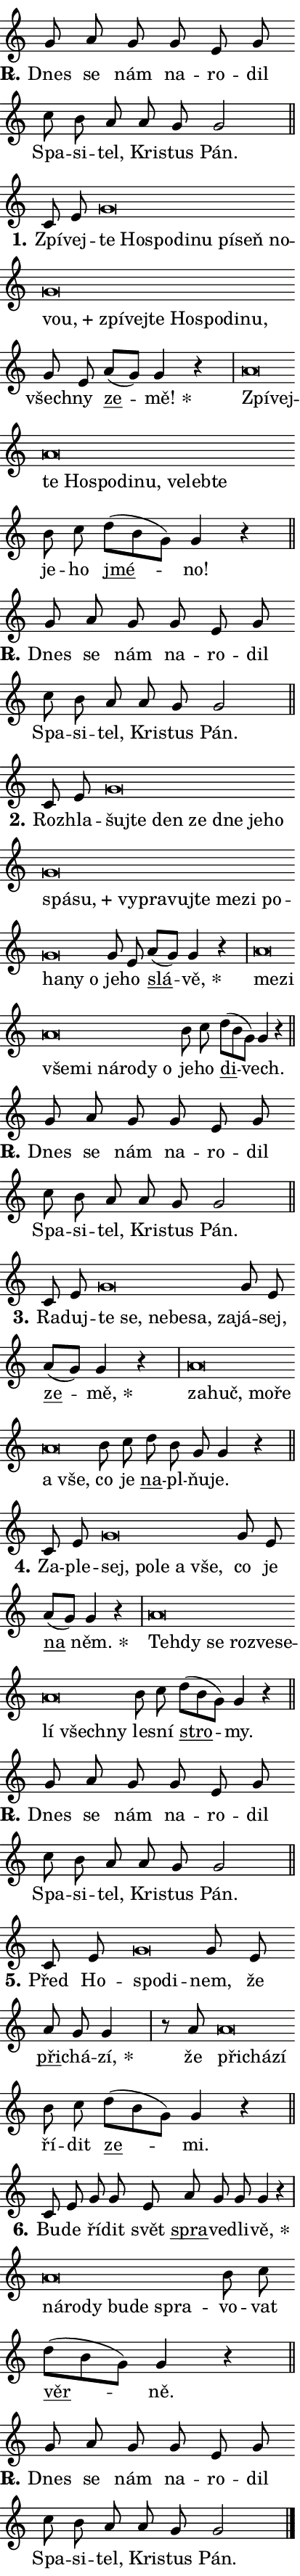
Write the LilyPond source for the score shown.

\version "2.24.0"
\header { tagline = "" }
\paper {
  indent = 0\cm
  top-margin = 0\cm
  right-margin = 0.13\cm % to fit lyric hyphens
  bottom-margin = 0\cm
  left-margin = 0\cm
  paper-width = 7\cm
  page-breaking = #ly:one-page-breaking
  system-system-spacing.basic-distance = #11
  score-system-spacing.basic-distance = #11
  ragged-last = ##f
}


%% Author: Thomas Morley
%% https://lists.gnu.org/archive/html/lilypond-user/2020-05/msg00002.html
#(define (line-position grob)
"Returns position of @var[grob} in current system:
   @code{'start}, if at first time-step
   @code{'end}, if at last time-step
   @code{'middle} otherwise
"
  (let* ((col (ly:item-get-column grob))
         (ln (ly:grob-object col 'left-neighbor))
         (rn (ly:grob-object col 'right-neighbor))
         (col-to-check-left (if (ly:grob? ln) ln col))
         (col-to-check-right (if (ly:grob? rn) rn col))
         (break-dir-left
           (and
             (ly:grob-property col-to-check-left 'non-musical #f)
             (ly:item-break-dir col-to-check-left)))
         (break-dir-right
           (and
             (ly:grob-property col-to-check-right 'non-musical #f)
             (ly:item-break-dir col-to-check-right))))
        (cond ((eqv? 1 break-dir-left) 'start)
              ((eqv? -1 break-dir-right) 'end)
              (else 'middle))))

#(define (tranparent-at-line-position vctor)
  (lambda (grob)
  "Relying on @code{line-position} select the relevant enry from @var{vctor}.
Used to determine transparency,"
    (case (line-position grob)
      ((end) (not (vector-ref vctor 0)))
      ((middle) (not (vector-ref vctor 1)))
      ((start) (not (vector-ref vctor 2))))))

noteHeadBreakVisibility =
#(define-music-function (break-visibility)(vector?)
"Makes @code{NoteHead}s transparent relying on @var{break-visibility}"
#{
  \override NoteHead.transparent =
    #(tranparent-at-line-position break-visibility)
#})

#(define delete-ledgers-for-transparent-note-heads
  (lambda (grob)
    "Reads whether a @code{NoteHead} is transparent.
If so this @code{NoteHead} is removed from @code{'note-heads} from
@var{grob}, which is supposed to be @code{LedgerLineSpanner}.
As a result ledgers are not printed for this @code{NoteHead}"
    (let* ((nhds-array (ly:grob-object grob 'note-heads))
           (nhds-list
             (if (ly:grob-array? nhds-array)
                 (ly:grob-array->list nhds-array)
                 '()))
           ;; Relies on the transparent-property being done before
           ;; Staff.LedgerLineSpanner.after-line-breaking is executed.
           ;; This is fragile ...
           (to-keep
             (remove
               (lambda (nhd)
                 (ly:grob-property nhd 'transparent #f))
               nhds-list)))
      ;; TODO find a better method to iterate over grob-arrays, similiar
      ;; to filter/remove etc for lists
      ;; For now rebuilt from scratch
      (set! (ly:grob-object grob 'note-heads)  '())
      (for-each
        (lambda (nhd)
          (ly:pointer-group-interface::add-grob grob 'note-heads nhd))
        to-keep))))

squashNotes = {
  \override NoteHead.X-extent = #'(-0.2 . 0.2)
  \override NoteHead.Y-extent = #'(-0.75 . 0)
  \override NoteHead.stencil =
    #(lambda (grob)
       (let ((pos (ly:grob-property grob 'staff-position)))
         (begin
           (if (< pos -7) (display "ERROR: Lower brevis then expected\n") (display "OK: Expected brevis position\n"))
           (if (<= pos -6) ly:text-interface::print ly:note-head::print))))
}
unSquashNotes = {
  \revert NoteHead.X-extent
  \revert NoteHead.Y-extent
  \revert NoteHead.stencil
}

hideNotes = \noteHeadBreakVisibility #begin-of-line-visible
unHideNotes = \noteHeadBreakVisibility #all-visible

% work-around for resetting accidentals
% https://lilypond.org/doc/v2.23/Documentation/notation/displaying-rhythms#unmetered-music
cadenzaMeasure = {
  \cadenzaOff
  \partial 1024 s1024
  \cadenzaOn
}

#(define-markup-command (accent layout props text) (markup?)
  "Underline accented syllable"
  (interpret-markup layout props
    #{\markup \override #'(offset . 4.3) \underline { #text }#}))

responsum = \markup \concat {
  "R" \hspace #-1.05 \path #0.1 #'((moveto 0 0.07) (lineto 0.9 0.8)) \hspace #0.05 "."
}

spaceSize = #0.6828661417322834 % exact space size for TeX Gyre Schola

\layout {
  \context {
    \Staff
    \remove "Time_signature_engraver"
    \override LedgerLineSpanner.after-line-breaking = #delete-ledgers-for-transparent-note-heads
  }
  \context {
    \Lyrics {
      \override LyricSpace.minimum-distance = \spaceSize
      \override LyricText.font-name = #"TeX Gyre Schola"
      \override LyricText.font-size = 1
      \override StanzaNumber.font-name = #"TeX Gyre Schola Bold"
      \override StanzaNumber.font-size = 1
    }
  }
  \context {
    \Score 
    \override NoteHead.text =
      #(lambda (grob) 
        (let ((pos (ly:grob-property grob 'staff-position)))
          #{\markup {
            \combine
              \halign #-0.55 \raise #(if (= pos -6) 0 0.5) \override #'(thickness . 2) \draw-line #'(3.2 . 0)
              \musicglyph "noteheads.sM1"
          }#}))
  }
}

% magnetic-lyrics.ily
%
%   written by
%     Jean Abou Samra <jean@abou-samra.fr>
%     Werner Lemberg <wl@gnu.org>
%
%   adapted by
%     Jiri Hon <jiri.hon@gmail.com>
%
% Version 2022-Apr-15

% https://www.mail-archive.com/lilypond-user@gnu.org/msg149350.html

#(define (Left_hyphen_pointer_engraver context)
   "Collect syllable-hyphen-syllable occurrences in lyrics and store
them in properties.  This engraver only looks to the left.  For
example, if the lyrics input is @code{foo -- bar}, it does the
following.

@itemize @bullet
@item
Set the @code{text} property of the @code{LyricHyphen} grob between
@q{foo} and @q{bar} to @code{foo}.

@item
Set the @code{left-hyphen} property of the @code{LyricText} grob with
text @q{foo} to the @code{LyricHyphen} grob between @q{foo} and
@q{bar}.
@end itemize

Use this auxiliary engraver in combination with the
@code{lyric-@/text::@/apply-@/magnetic-@/offset!} hook."
   (let ((hyphen #f)
         (text #f))
     (make-engraver
      (acknowledgers
       ((lyric-syllable-interface engraver grob source-engraver)
        (set! text grob)))
      (end-acknowledgers
       ((lyric-hyphen-interface engraver grob source-engraver)
        ;(when (not (grob::has-interface grob 'lyric-space-interface))
          (set! hyphen grob)));)
      ((stop-translation-timestep engraver)
       (when (and text hyphen)
         (ly:grob-set-object! text 'left-hyphen hyphen))
       (set! text #f)
       (set! hyphen #f)))))

#(define (lyric-text::apply-magnetic-offset! grob)
   "If the space between two syllables is less than the value in
property @code{LyricText@/.details@/.squash-threshold}, move the right
syllable to the left so that it gets concatenated with the left
syllable.

Use this function as a hook for
@code{LyricText@/.after-@/line-@/breaking} if the
@code{Left_@/hyphen_@/pointer_@/engraver} is active."
   (let ((hyphen (ly:grob-object grob 'left-hyphen #f)))
     (when hyphen
       (let ((left-text (ly:spanner-bound hyphen LEFT)))
         (when (grob::has-interface left-text 'lyric-syllable-interface)
           (let* ((common (ly:grob-common-refpoint grob left-text X))
                  (this-x-ext (ly:grob-extent grob common X))
                  (left-x-ext
                   (begin
                     ;; Trigger magnetism for left-text.
                     (ly:grob-property left-text 'after-line-breaking)
                     (ly:grob-extent left-text common X)))
                  ;; `delta` is the gap width between two syllables.
                  (delta (- (interval-start this-x-ext)
                            (interval-end left-x-ext)))
                  (details (ly:grob-property grob 'details))
                  (threshold (assoc-get 'squash-threshold details 0.2)))
             (when (< delta threshold)
               (let* (;; We have to manipulate the input text so that
                      ;; ligatures crossing syllable boundaries are not
                      ;; disabled.  For languages based on the Latin
                      ;; script this is essentially a beautification.
                      ;; However, for non-Western scripts it can be a
                      ;; necessity.
                      (lt (ly:grob-property left-text 'text))
                      (rt (ly:grob-property grob 'text))
                      (is-space (grob::has-interface hyphen 'lyric-space-interface))
                      (space (if is-space " " ""))
                      (extra-delta (if is-space spaceSize 0))
                      ;; Append new syllable.
                      (ltrt-space (if (and (string? lt) (string? rt))
                                (string-append lt space rt)
                                (make-concat-markup (list lt space rt))))
                      ;; Right-align `ltrt` to the right side.
                      (ltrt-space-markup (grob-interpret-markup
                               grob
                               (make-translate-markup
                                (cons (interval-length this-x-ext) 0)
                                (make-right-align-markup ltrt-space)))))
                 (begin
                   ;; Don't print `left-text`.
                   (ly:grob-set-property! left-text 'stencil #f)
                   ;; Set text and stencil (which holds all collected
                   ;; syllables so far) and shift it to the left.
                   (ly:grob-set-property! grob 'text ltrt-space)
                   (ly:grob-set-property! grob 'stencil ltrt-space-markup)
                   (ly:grob-translate-axis! grob (- (- delta extra-delta)) X))))))))))


#(define (lyric-hyphen::displace-bounds-first grob)
   ;; Make very sure this callback isn't triggered too early.
   (let ((left (ly:spanner-bound grob LEFT))
         (right (ly:spanner-bound grob RIGHT)))
     (ly:grob-property left 'after-line-breaking)
     (ly:grob-property right 'after-line-breaking)
     (ly:lyric-hyphen::print grob)))

squashThreshold = #0.4

\layout {
  \context {
    \Lyrics
    \consists #Left_hyphen_pointer_engraver
    \override LyricText.after-line-breaking =
      #lyric-text::apply-magnetic-offset!
    \override LyricHyphen.stencil = #lyric-hyphen::displace-bounds-first
    \override LyricText.details.squash-threshold = \squashThreshold
    \override LyricHyphen.minimum-distance = 0
    \override LyricHyphen.minimum-length = \squashThreshold
  }
}

squashText = \override LyricText.details.squash-threshold = 9999
unSquashText = \override LyricText.details.squash-threshold = \squashThreshold

leftText = \override LyricText.self-alignment-X = #LEFT
unLeftText = \revert LyricText.self-alignment-X

starOffset = #(lambda (grob) 
                (let ((x_offset (ly:self-alignment-interface::aligned-on-x-parent grob)))
                  (if (= x_offset 0) 0 (+ x_offset 1.2))))

star = #(define-music-function (syllable)(string?)
"Append star separator at the end of a syllable"
#{
  \once \override LyricText.X-offset = #starOffset
  \lyricmode { \markup {
    #syllable
    \override #'((font-name . "TeX Gyre Schola Bold")) \hspace #0.2 \lower #0.65 \larger "*"
  } }
#})

starAccent = #(define-music-function (syllable)(string?)
"Append star separator at the end of a syllable and make accent"
#{
  \once \override LyricText.X-offset = #starOffset
  \lyricmode { \markup {
    \accent #syllable
    \override #'((font-name . "TeX Gyre Schola Bold")) \hspace #0.2 \lower #0.65 \larger "*"
  } }
#})

breath = #(define-music-function (syllable)(string?)
"Append breathing indicator at the end of a syllable"
#{
  \lyricmode { \markup { #syllable "+" } }
#})

optionalBreath = #(define-music-function (syllable)(string?)
"Append optional breathing indicator at the end of a syllable"
#{
  \lyricmode { \markup { #syllable "(+)" } }
#})


\score {
    <<
        \new Voice = "melody" { \cadenzaOn \key c \major \relative { g'8 a g g e g \bar "" c b a \bar "" a g g2 \cadenzaMeasure \bar "||" \break } }
        \new Lyrics \lyricsto "melody" { \lyricmode { \set stanza = \responsum
Dnes se nám na -- ro -- dil Spa -- si -- tel, Kri -- stus Pán. } }
    >>
    \layout {}
}

\score {
    <<
        \new Voice = "melody" { \cadenzaOn \key c \major \relative { c'8 e \squashNotes g\breve*1/16 \hideNotes \breve*1/16 \bar "" \breve*1/16 \bar "" \breve*1/16 \bar "" \breve*1/16 \bar "" \breve*1/16 \bar "" \breve*1/16 \bar "" \breve*1/16 \bar "" \breve*1/16 \bar "" \breve*1/16 \bar "" \breve*1/16 \bar "" \breve*1/16 \bar "" \breve*1/16 \bar "" \breve*1/16 \bar "" \breve*1/16 \breve*1/16 \bar "" \unHideNotes \unSquashNotes g8 e \bar "" a[( g)] g4 r \cadenzaMeasure \bar "|" \squashNotes a\breve*1/16 \hideNotes \breve*1/16 \bar "" \breve*1/16 \bar "" \breve*1/16 \bar "" \breve*1/16 \bar "" \breve*1/16 \bar "" \breve*1/16 \bar "" \breve*1/16 \bar "" \breve*1/16 \breve*1/16 \bar "" \unHideNotes \unSquashNotes b8 c \bar "" d[( b g)] g4 r \cadenzaMeasure \bar "||" \break } }
        \new Lyrics \lyricsto "melody" { \lyricmode { \set stanza = "1."
Zpí -- vej -- \leftText te \squashText Ho -- spo -- di -- nu pí -- seň no -- \breath "vou," zpí -- vej -- te Ho -- spo -- di -- nu, \unLeftText \unSquashText všech -- ny \markup \accent ze -- \star mě! \leftText Zpí -- \squashText vej -- te Ho -- spo -- di -- nu, ve -- leb -- te \unLeftText \unSquashText je -- ho \markup \accent jmé -- no! } }
    >>
    \layout {}
}

\score {
    <<
        \new Voice = "melody" { \cadenzaOn \key c \major \relative { g'8 a g g e g \bar "" c b a \bar "" a g g2 \cadenzaMeasure \bar "||" \break } }
        \new Lyrics \lyricsto "melody" { \lyricmode { \set stanza = \responsum
Dnes se nám na -- ro -- dil Spa -- si -- tel, Kri -- stus Pán. } }
    >>
    \layout {}
}

\score {
    <<
        \new Voice = "melody" { \cadenzaOn \key c \major \relative { c'8 e \squashNotes g\breve*1/16 \hideNotes \breve*1/16 \bar "" \breve*1/16 \bar "" \breve*1/16 \bar "" \breve*1/16 \bar "" \breve*1/16 \bar "" \breve*1/16 \bar "" \breve*1/16 \bar "" \breve*1/16 \bar "" \breve*1/16 \bar "" \breve*1/16 \bar "" \breve*1/16 \bar "" \breve*1/16 \bar "" \breve*1/16 \bar "" \breve*1/16 \bar "" \breve*1/16 \bar "" \breve*1/16 \bar "" \breve*1/16 \breve*1/16 \bar "" \unHideNotes \unSquashNotes g8 e \bar "" a[( g)] g4 r \cadenzaMeasure \bar "|" \squashNotes a\breve*1/16 \hideNotes \breve*1/16 \bar "" \breve*1/16 \bar "" \breve*1/16 \bar "" \breve*1/16 \bar "" \breve*1/16 \bar "" \breve*1/16 \breve*1/16 \bar "" \unHideNotes \unSquashNotes b8 c \bar "" d[( b g)] g4 r \cadenzaMeasure \bar "||" \break } }
        \new Lyrics \lyricsto "melody" { \lyricmode { \set stanza = "2."
Roz -- hla -- \leftText šuj -- \squashText te den ze dne je -- ho spá -- \breath "su," vy -- pra -- vuj -- te me -- zi po -- ha -- ny o \unLeftText \unSquashText je -- ho \markup \accent slá -- \star vě, \leftText me -- \squashText zi vše -- mi ná -- ro -- dy o \unLeftText \unSquashText je -- ho \markup \accent di -- vech. } }
    >>
    \layout {}
}

\score {
    <<
        \new Voice = "melody" { \cadenzaOn \key c \major \relative { g'8 a g g e g \bar "" c b a \bar "" a g g2 \cadenzaMeasure \bar "||" \break } }
        \new Lyrics \lyricsto "melody" { \lyricmode { \set stanza = \responsum
Dnes se nám na -- ro -- dil Spa -- si -- tel, Kri -- stus Pán. } }
    >>
    \layout {}
}

\score {
    <<
        \new Voice = "melody" { \cadenzaOn \key c \major \relative { c'8 e \squashNotes g\breve*1/16 \hideNotes \breve*1/16 \bar "" \breve*1/16 \bar "" \breve*1/16 \bar "" \breve*1/16 \breve*1/16 \bar "" \unHideNotes \unSquashNotes g8 e \bar "" a[( g)] g4 r \cadenzaMeasure \bar "|" \squashNotes a\breve*1/16 \hideNotes \breve*1/16 \bar "" \breve*1/16 \bar "" \breve*1/16 \bar "" \breve*1/16 \breve*1/16 \bar "" \unHideNotes \unSquashNotes b8 c \bar "" d b g g4 r \cadenzaMeasure \bar "||" \break } }
        \new Lyrics \lyricsto "melody" { \lyricmode { \set stanza = "3."
Ra -- duj -- \leftText te \squashText se, ne -- be -- sa, za -- \unLeftText \unSquashText já -- sej, \markup \accent ze -- \star mě, \leftText za -- \squashText huč, mo -- ře a vše, \unLeftText \unSquashText co je \markup \accent na -- pl -- ňu -- je. } }
    >>
    \layout {}
}

\score {
    <<
        \new Voice = "melody" { \cadenzaOn \key c \major \relative { c'8 e \squashNotes g\breve*1/16 \hideNotes \breve*1/16 \bar "" \breve*1/16 \bar "" \breve*1/16 \breve*1/16 \bar "" \unHideNotes \unSquashNotes g8 e \bar "" a[( g)] g4 r \cadenzaMeasure \bar "|" \squashNotes a\breve*1/16 \hideNotes \breve*1/16 \bar "" \breve*1/16 \bar "" \breve*1/16 \bar "" \breve*1/16 \bar "" \breve*1/16 \bar "" \breve*1/16 \bar "" \breve*1/16 \breve*1/16 \bar "" \unHideNotes \unSquashNotes b8 c \bar "" d[( b g)] g4 r \cadenzaMeasure \bar "||" \break } }
        \new Lyrics \lyricsto "melody" { \lyricmode { \set stanza = "4."
Za -- ple -- \leftText sej, \squashText po -- le a vše, \unLeftText \unSquashText co je \markup \accent na \star něm. \leftText Teh -- \squashText dy se roz -- ve -- se -- lí všech -- ny \unLeftText \unSquashText le -- sní \markup \accent stro -- my. } }
    >>
    \layout {}
}

\score {
    <<
        \new Voice = "melody" { \cadenzaOn \key c \major \relative { g'8 a g g e g \bar "" c b a \bar "" a g g2 \cadenzaMeasure \bar "||" \break } }
        \new Lyrics \lyricsto "melody" { \lyricmode { \set stanza = \responsum
Dnes se nám na -- ro -- dil Spa -- si -- tel, Kri -- stus Pán. } }
    >>
    \layout {}
}

\score {
    <<
        \new Voice = "melody" { \cadenzaOn \key c \major \relative { c'8 e \squashNotes g\breve*1/16 \hideNotes \breve*1/16 \bar "" \unHideNotes \unSquashNotes g8 e \bar "" a g g4 \cadenzaMeasure \bar "|" r8 a \squashNotes a\breve*1/16 \hideNotes \breve*1/16 \breve*1/16 \bar "" \unHideNotes \unSquashNotes b8 c \bar "" d[( b g)] g4 r \cadenzaMeasure \bar "||" \break } }
        \new Lyrics \lyricsto "melody" { \lyricmode { \set stanza = "5."
Před Ho -- \leftText spo -- \squashText di -- \unLeftText \unSquashText nem, že \markup \accent při -- chá -- \star zí, že \leftText při -- \squashText chá -- zí \unLeftText \unSquashText ří -- dit \markup \accent ze -- mi. } }
    >>
    \layout {}
}

\score {
    <<
        \new Voice = "melody" { \cadenzaOn \key c \major \relative { c'8 e g g8 e \bar "" a g g g4 r \cadenzaMeasure \bar "|" \squashNotes a\breve*1/16 \hideNotes \breve*1/16 \bar "" \breve*1/16 \bar "" \breve*1/16 \bar "" \breve*1/16 \breve*1/16 \bar "" \unHideNotes \unSquashNotes b8 c \bar "" d[( b g)] g4 r \cadenzaMeasure \bar "||" \break } }
        \new Lyrics \lyricsto "melody" { \lyricmode { \set stanza = "6."
Bu -- de ří -- dit svět \markup \accent spra -- ve -- dli -- \star vě, \leftText ná -- \squashText ro -- dy bu -- de spra -- \unLeftText \unSquashText vo -- vat \markup \accent věr -- ně. } }
    >>
    \layout {}
}

\score {
    <<
        \new Voice = "melody" { \cadenzaOn \key c \major \relative { g'8 a g g e g \bar "" c b a \bar "" a g g2 \cadenzaMeasure \bar "||" \break } \bar "|." }
        \new Lyrics \lyricsto "melody" { \lyricmode { \set stanza = \responsum
Dnes se nám na -- ro -- dil Spa -- si -- tel, Kri -- stus Pán. } }
    >>
    \layout {}
}
